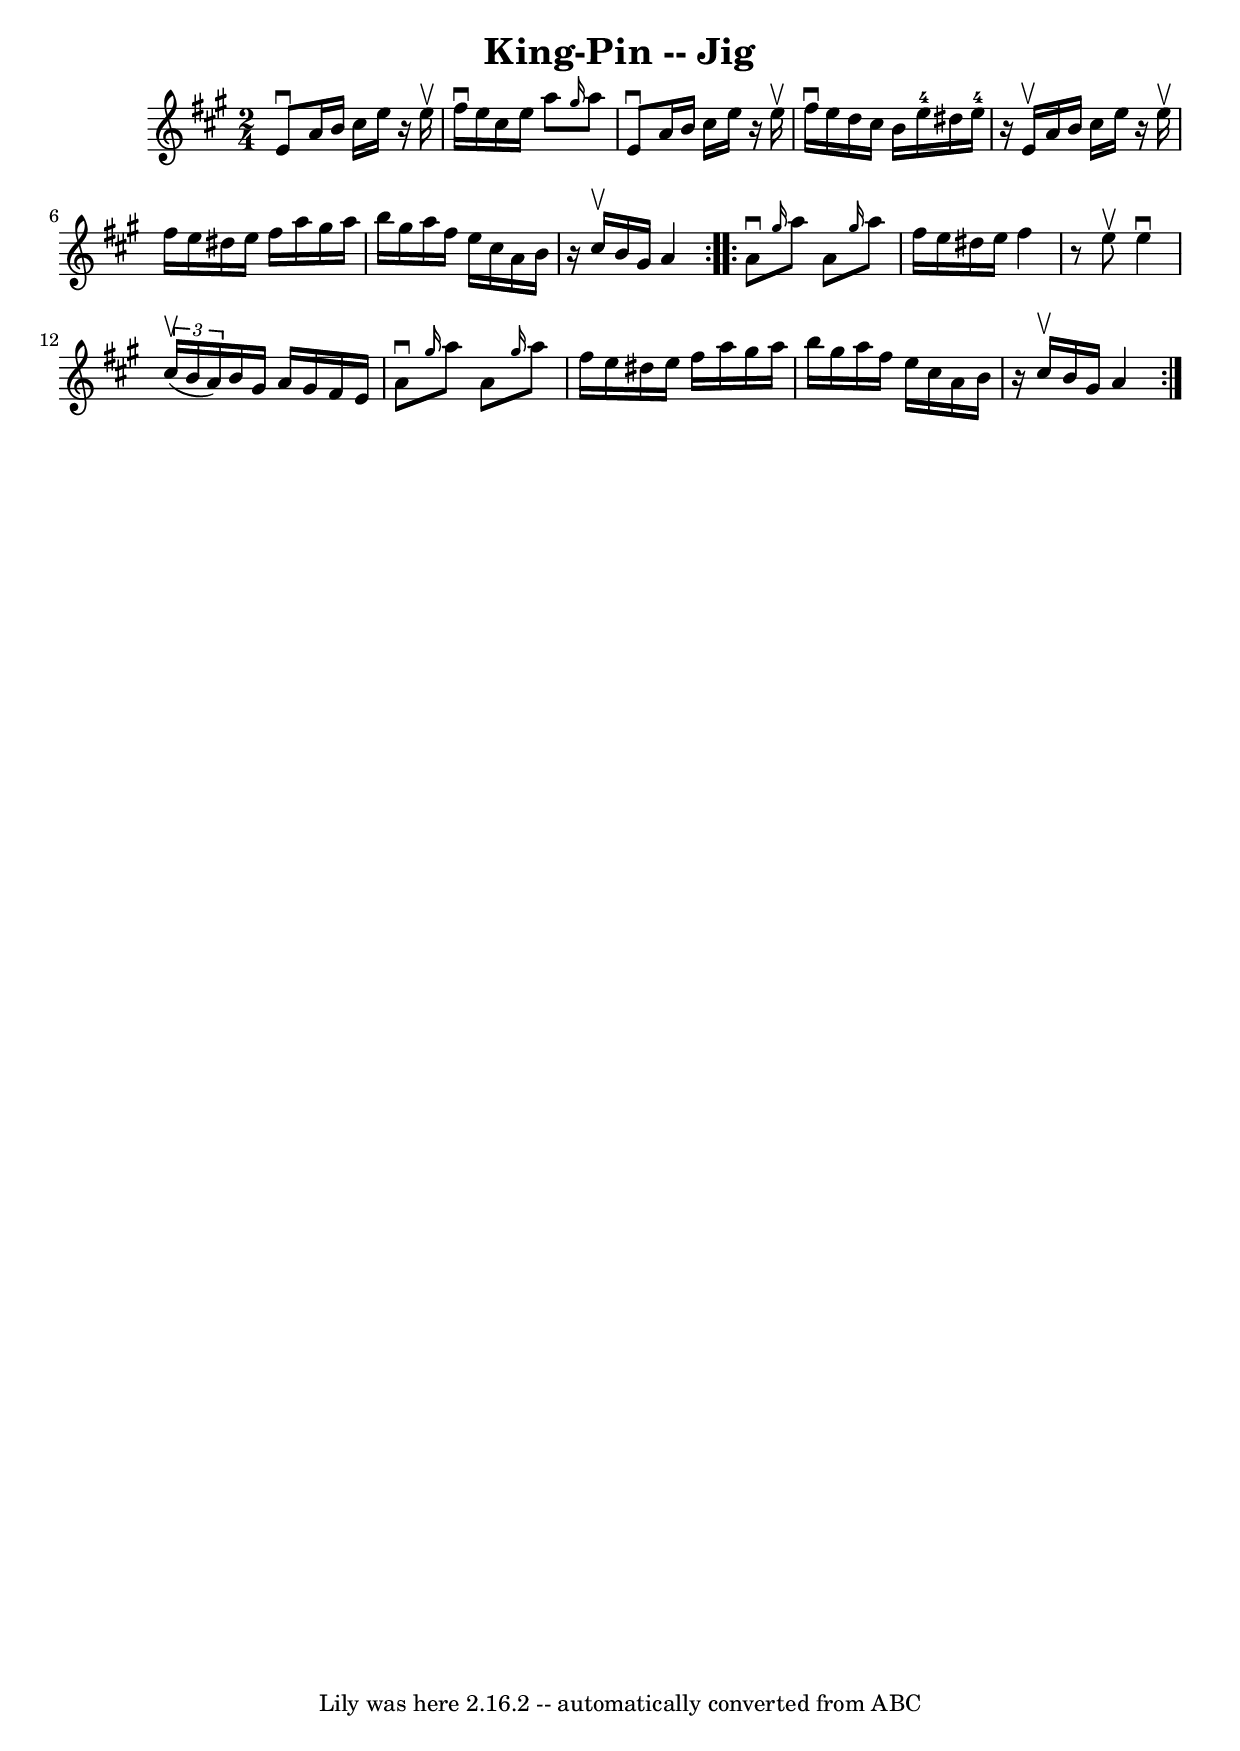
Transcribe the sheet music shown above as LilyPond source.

\version "2.7.40"
\include "Mammoth.ily"
\header {
	%% book = "Ryan's Mammoth Collection"
	crossRefNumber = "1"
	footnotes = "\\\\117 659"
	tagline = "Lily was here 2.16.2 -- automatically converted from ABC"
	title = "King-Pin -- Jig"
}
voicedefault =  {


\repeat volta 2 {
\time 2/4 \key a \major e'8^\downbow a'16 b'16 cis''16 e''16    
r16 e''16^\upbow   |
 fis''16^\downbow e''16 cis''16 e''16    
a''8  \grace { gis''16  } a''8    |
 e'8^\downbow a'16 b'16  
 cis''16 e''16    r16 e''16^\upbow   |
 fis''16^\downbow e''16  
 d''16 cis''16 b'16 e''16-4 dis''16 e''16-4   |
     
r16 e'16^\upbow a'16 b'16 cis''16 e''16    r16 e''16^\upbow   
|
 fis''16 e''16 dis''16 e''16 fis''16 a''16 gis''16  
 a''16    |
 b''16 gis''16 a''16 fis''16 e''16 cis''16  
 a'16 b'16    |
   r16 cis''16^\upbow b'16 gis'16 a'4  }     
\repeat volta 2 { a'8^\downbow \grace { gis''16  } a''8 a'8  
\grace { gis''16  } a''8    |
 fis''16 e''16 dis''16    
e''16 fis''4    |
   r8 e''8^\upbow e''4^\downbow   |
   
\times 2/3 { cis''16^\upbow(b'16 a'16) } b'16 gis'16 a'16   
 gis'16 fis'16 e'16    |
 a'8^\downbow \grace { gis''16  }  
 a''8 a'8  \grace { gis''16  } a''8    |
 fis''16 e''16    
dis''16 e''16 fis''16 a''16 gis''16 a''16    |
 b''16    
gis''16 a''16 fis''16 e''16 cis''16 a'16 b'16    |
   
r16 cis''16^\upbow b'16 gis'16 a'4    }   
}

\score{
    <<

	\context Staff="default"
	{
	    \voicedefault 
	}

    >>
	\layout {
	}
	\midi {}
}
